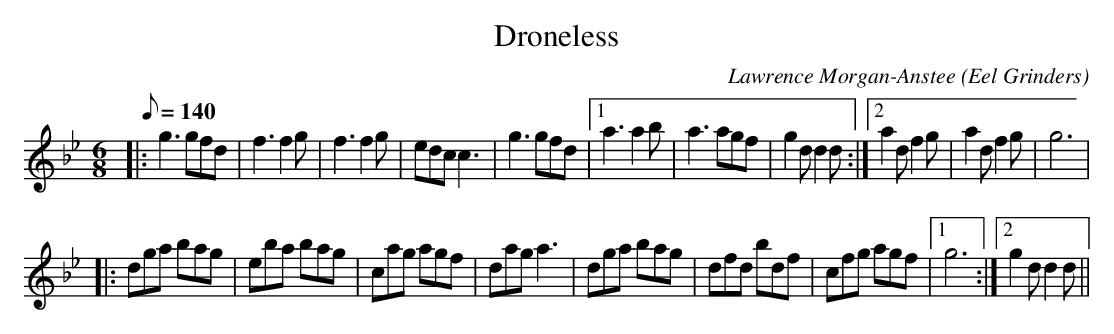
X:1
T:Droneless
C:Lawrence Morgan-Anstee (Eel Grinders)
L:1/8
M:6/8
Q:140
K:G minor
|:g3gfd|f3f2g|f3f2g|edcc3|g3gfd|1a3a2b|a3agf|g2dd2d:|2a2df2g|a2df2g|g6|
|:dga bag|eba bag|cag agf|dag a3|dga bag|dfd bdf|cfg agf|1g6:|2g2dd2d||
